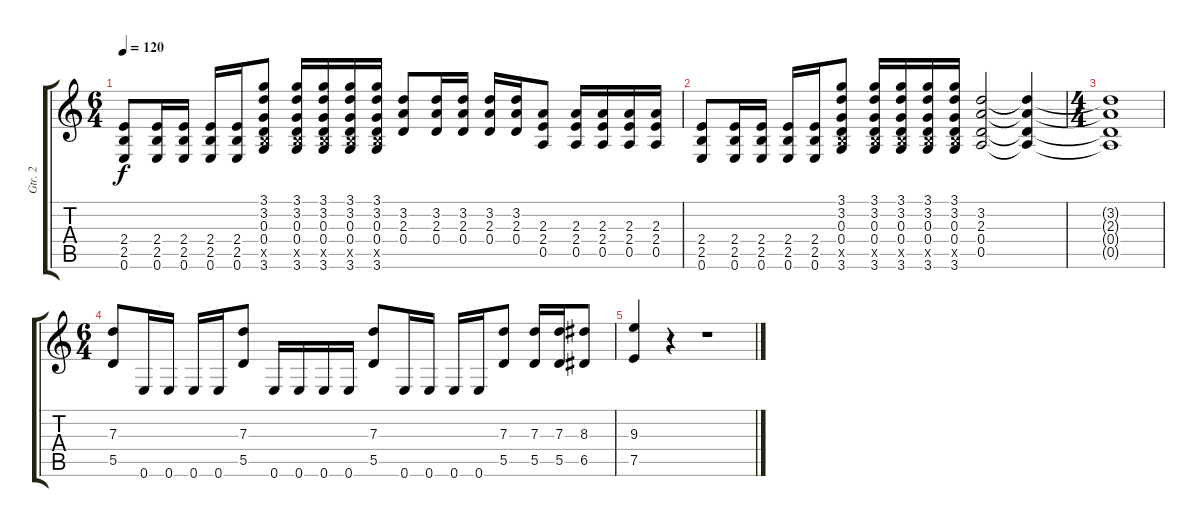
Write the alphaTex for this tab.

\track ("Gtr. 2" "Gtr. 2") {instrument overdrivenguitar}
\staff {score tabs}
\tuning (E4 B3 G3 D3 A2 E2) {hide}
\ts (6 4)
\tempo 120
\clef g2
\ks c
(2.4 2.5 0.6).8{dy f} (2.4 2.5 0.6).16 (2.4 2.5 0.6).16 (2.4 2.5 0.6).16 (2.4 2.5 0.6).16 (3.1 3.2 0.3 0.4 2.5{x} 3.6).8 (3.1 3.2 0.3 0.4 2.5{x} 3.6).16 (3.1 3.2 0.3 0.4 2.5{x} 3.6).16 (3.1 3.2 0.3 0.4 2.5{x} 3.6).16 (3.1 3.2 0.3 0.4 2.5{x} 3.6).16 (3.2 2.3 0.4).8 (3.2 2.3 0.4).16 (3.2 2.3 0.4).16 (3.2 2.3 0.4).16 (3.2 2.3 0.4).16 (2.3 2.4 0.5).8 (2.3 2.4 0.5).16 (2.3 2.4 0.5).16 (2.3 2.4 0.5).16 (2.3 2.4 0.5).16 |
(2.4 2.5 0.6).8 (2.4 2.5 0.6).16 (2.4 2.5 0.6).16 (2.4 2.5 0.6).16 (2.4 2.5 0.6).16 (3.1 3.2 0.3 0.4 2.5{x} 3.6).8 (3.1 3.2 0.3 0.4 2.5{x} 3.6).16 (3.1 3.2 0.3 0.4 2.5{x} 3.6).16 (3.1 3.2 0.3 0.4 2.5{x} 3.6).16 (3.1 3.2 0.3 0.4 2.5{x} 3.6).16 (3.2 2.3 0.4 0.5).2 (3.2{t} 2.3{t} 0.4{t} 0.5{t}).4 |
\ts (4 4)
(3.2{t} 2.3{t} 0.4{t} 0.5{t}).1 |
\ts (6 4)
(7.3 5.5).8 0.6.16 0.6.16 0.6.16 0.6.16 (7.3 5.5).8 0.6.16 0.6.16 0.6.16 0.6.16 (7.3 5.5).8 0.6.16 0.6.16 0.6.16 0.6.16 (7.3 5.5).8 (7.3 5.5).16 (7.3 5.5).16 (8.3 6.5).8 |
(9.3 7.5).4 r.4 r.1
